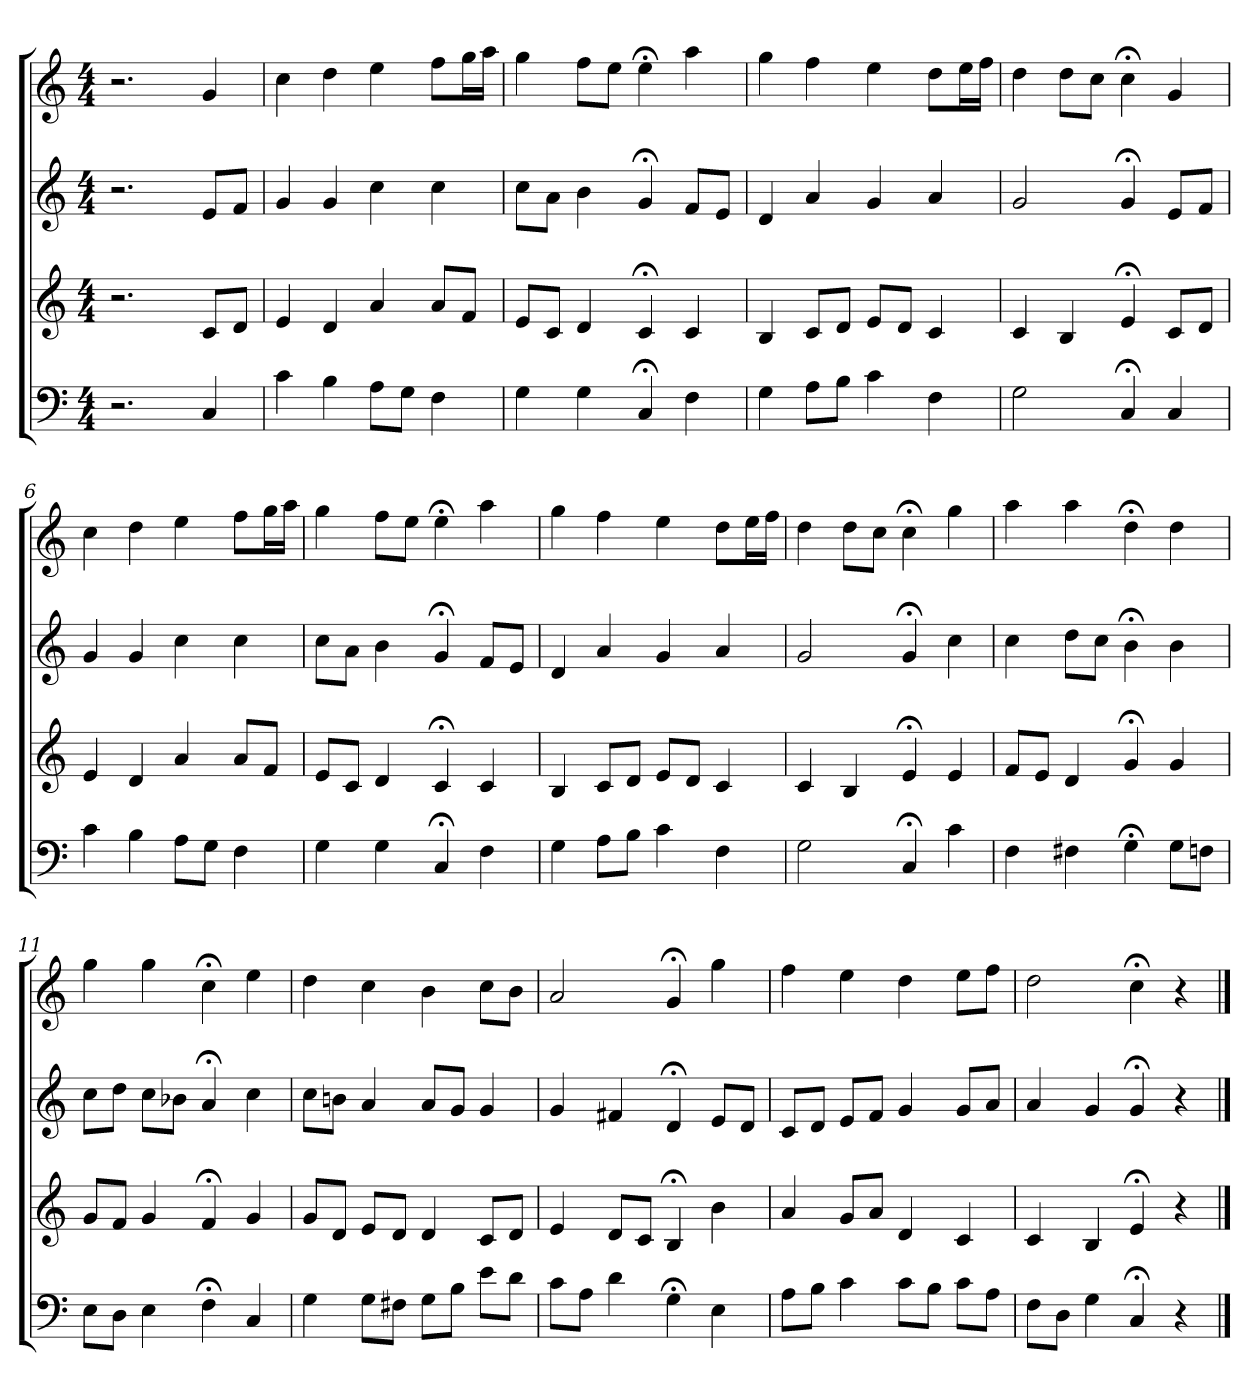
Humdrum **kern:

**kern	**kern	**kern	**kern
*part4	*part3	*part2	*part1
*staff4	*staff3	*staff2	*staff1
*clefF4	*clefG2	*clefG2	*clefG2
*k[]	*k[]	*k[]	*k[]
*C:	*C:	*C:	*C:
*M4/4	*M4/4	*M4/4	*M4/4
=1	=1	=1	=1
2.r	2.r	2.r	2.r
4C	8c/L	8e/L	4g
.	8d/J	8f/J	.
=2	=2	=2	=2
4c	4e	4g	4cc
4B	4d	4g	4dd
8A\L	4a	4cc	4ee
8G\J	.	.	.
4F	8a/L	4cc	8ff\L
.	8f/J	.	16gg\L
.	.	.	16aa\JJ
=3	=3	=3	=3
4G	8e/L	8cc\L	4gg
.	8c/J	8a\J	.
4G	4d	4b	8ff\L
.	.	.	8ee\J
4C;<	4c;<	4g;<	4ee;<
4F	4c	8f/L	4aa
.	.	8e/J	.
=4	=4	=4	=4
4G	4B	4d	4gg
8A\L	8c/L	4a	4ff
8B\J	8d/J	.	.
4c	8e/L	4g	4ee
.	8d/J	.	.
4F	4c	4a	8dd\L
.	.	.	16ee\L
.	.	.	16ff\JJ
=5	=5	=5	=5
2G	4c	2g	4dd
.	4B	.	8dd\L
.	.	.	8cc\J
4C;<	4e;<	4g;<	4cc;<
4C	8c/L	8e/L	4g
.	8d/J	8f/J	.
=6	=6	=6	=6
4c	4e	4g	4cc
4B	4d	4g	4dd
8A\L	4a	4cc	4ee
8G\J	.	.	.
4F	8a/L	4cc	8ff\L
.	8f/J	.	16gg\L
.	.	.	16aa\JJ
=7	=7	=7	=7
4G	8e/L	8cc\L	4gg
.	8c/J	8a\J	.
4G	4d	4b	8ff\L
.	.	.	8ee\J
4C;<	4c;<	4g;<	4ee;<
4F	4c	8f/L	4aa
.	.	8e/J	.
=8	=8	=8	=8
4G	4B	4d	4gg
8A\L	8c/L	4a	4ff
8B\J	8d/J	.	.
4c	8e/L	4g	4ee
.	8d/J	.	.
4F	4c	4a	8dd\L
.	.	.	16ee\L
.	.	.	16ff\JJ
=9	=9	=9	=9
2G	4c	2g	4dd
.	4B	.	8dd\L
.	.	.	8cc\J
4C;<	4e;<	4g;<	4cc;<
4c	4e	4cc	4gg
=10	=10	=10	=10
4F	8f/L	4cc	4aa
.	8e/J	.	.
4F#X	4d	8dd\L	4aa
.	.	8cc\J	.
4G;<	4g;<	4b;<	4dd;<
8G\L	4g	4b	4dd
8Fn\J	.	.	.
=11	=11	=11	=11
8E\L	8g/L	8cc\L	4gg
8D\J	8f/J	8dd\J	.
4E	4g	8cc\L	4gg
.	.	8b-X\J	.
4F;<	4f;<	4a;<	4cc;<
4C	4g	4cc	4ee
=12	=12	=12	=12
4G	8g/L	8cc\L	4dd
.	8d/J	8bn\J	.
8G\L	8e/L	4a	4cc
8F#X\J	8d/J	.	.
8G\L	4d	8a/L	4b
8B\J	.	8g/J	.
8e\L	8c/L	4g	8cc\L
8d\J	8d/J	.	8b\J
=13	=13	=13	=13
8c\L	4e	4g	2a
8A\J	.	.	.
4d	8d/L	4f#X	.
.	8c/J	.	.
4G;<	4B;<	4d;<	4g;<
4E	4b	8e/L	4gg
.	.	8d/J	.
=14	=14	=14	=14
8A\L	4a	8c/L	4ff
8B\J	.	8d/J	.
4c	8g/L	8e/L	4ee
.	8a/J	8f/J	.
8c\L	4d	4g	4dd
8B\J	.	.	.
8c\L	4c	8g/L	8ee\L
8A\J	.	8a/J	8ff\J
=15	=15	=15	=15
8F\L	4c	4a	2dd
8D\J	.	.	.
4G	4B	4g	.
4C;<	4e;<	4g;<	4cc;<
4r	4r	4r	4r
==	==	==	==
*-	*-	*-	*-
